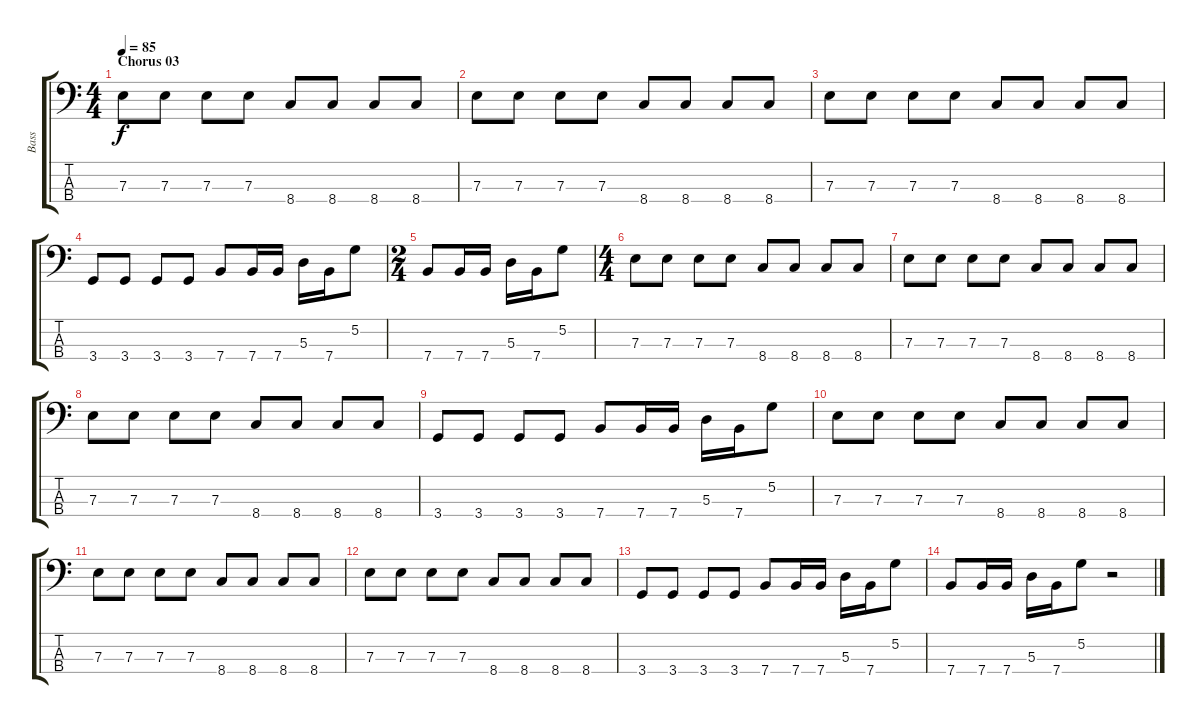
\track ("Bass" "Bass") {instrument electricbasspick}
\staff {score tabs}
\tuning (G2 D2 A1 E1) {hide}
\ts (4 4)
\section ("" "Chorus 03")
\tempo 85
\clef f4
\ks c
7.3.8{dy f} 7.3.8 7.3.8 7.3.8 8.4.8 8.4.8 8.4.8 8.4.8 |
7.3.8 7.3.8 7.3.8 7.3.8 8.4.8 8.4.8 8.4.8 8.4.8 |
7.3.8 7.3.8 7.3.8 7.3.8 8.4.8 8.4.8 8.4.8 8.4.8 |
3.4.8 3.4.8 3.4.8 3.4.8 7.4.8{beam merge} 7.4.16{beam merge} 7.4.16 5.3.16{beam merge} 7.4.16 5.2.8 |
\ts (2 4)
7.4.8 7.4.16 7.4.16 5.3.16 7.4.16 5.2.8 |
\ts (4 4)
7.3.8 7.3.8 7.3.8 7.3.8 8.4.8 8.4.8 8.4.8 8.4.8 |
7.3.8 7.3.8 7.3.8 7.3.8 8.4.8 8.4.8 8.4.8 8.4.8 |
7.3.8 7.3.8 7.3.8 7.3.8 8.4.8 8.4.8 8.4.8 8.4.8 |
3.4.8 3.4.8 3.4.8 3.4.8 7.4.8{beam merge} 7.4.16{beam merge} 7.4.16 5.3.16{beam merge} 7.4.16 5.2.8 |
7.3.8 7.3.8 7.3.8 7.3.8 8.4.8 8.4.8 8.4.8 8.4.8 |
7.3.8 7.3.8 7.3.8 7.3.8 8.4.8 8.4.8 8.4.8 8.4.8 |
7.3.8 7.3.8 7.3.8 7.3.8 8.4.8 8.4.8 8.4.8 8.4.8 |
3.4.8 3.4.8 3.4.8 3.4.8 7.4.8{beam merge} 7.4.16{beam merge} 7.4.16 5.3.16{beam merge} 7.4.16 5.2.8 |
7.4.8 7.4.16 7.4.16 5.3.16 7.4.16 5.2.8 r.2
